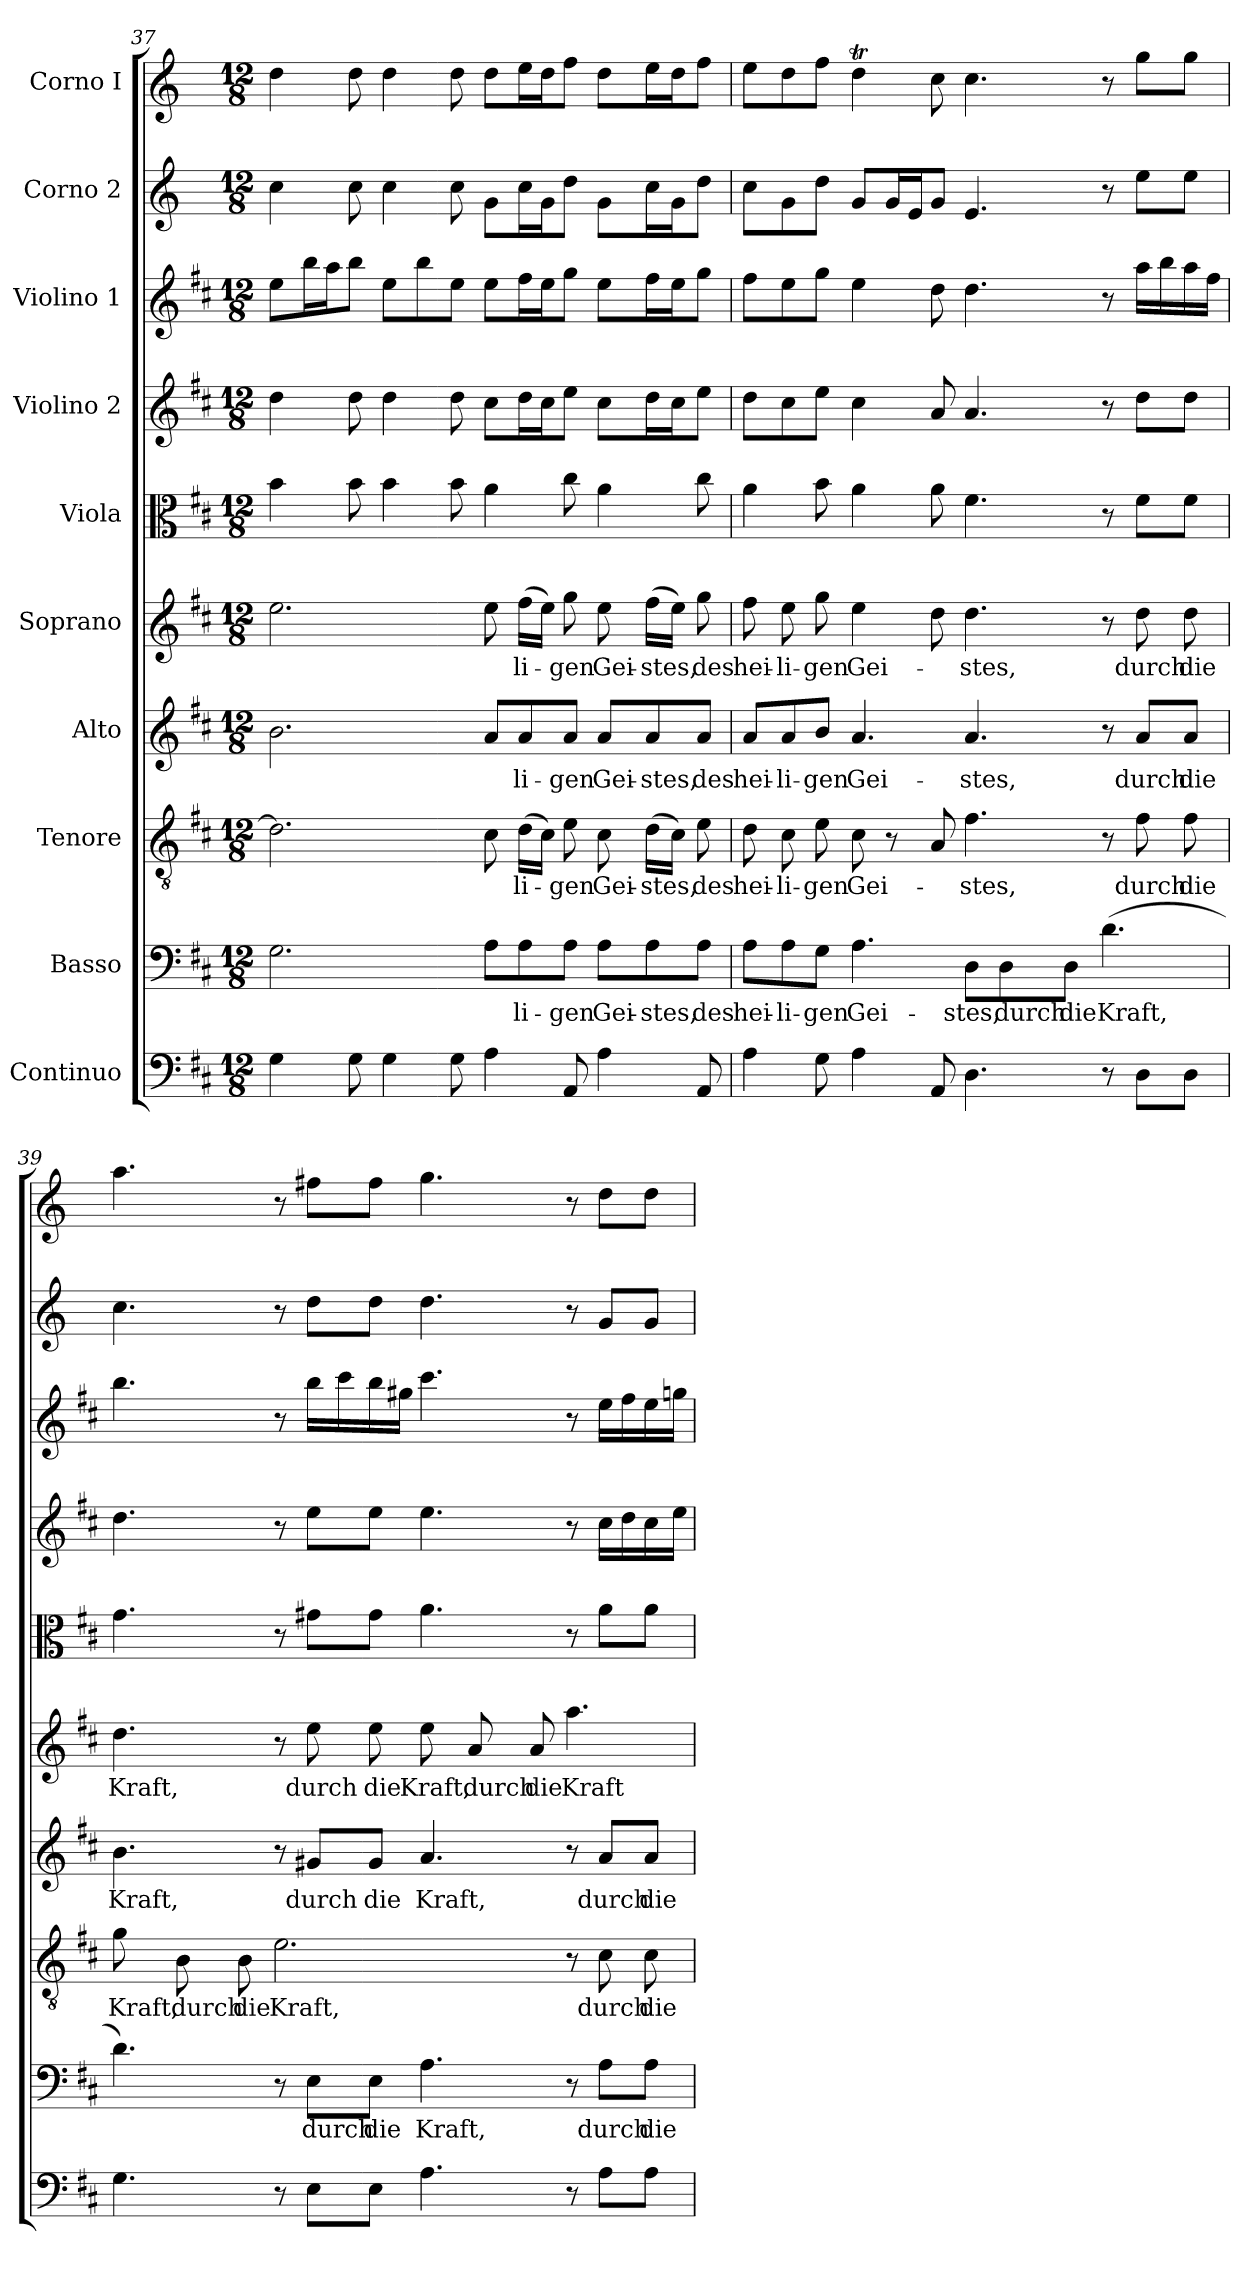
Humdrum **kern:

**kern	**kern	**text	**kern	**text	**kern	**text	**kern	**text	**kern	**kern	**kern	**kern	**kern
*part10	*part9	*part9	*part8	*part8	*part7	*part7	*part6	*part6	*part5	*part4	*part3	*part2	*part1
*staff10	*staff9	*staff9	*staff8	*staff8	*staff7	*staff7	*staff6	*staff6	*staff5	*staff4	*staff3	*staff2	*staff1
*I"Continuo	*I"Basso	*	*I"Tenore	*	*I"Alto	*	*I"Soprano	*	*I"Viola	*I"Violino 2	*I"Violino 1	*I"Corno 2	*I"Corno I
!!LO:PB:g=z
*clefF4	*clefF4	*	*clefGv2	*	*clefG2	*	*clefG2	*	*clefC3	*clefG2	*clefG2	*clefG2	*clefG2
*	*	*	*	*	*	*	*	*	*	*	*	*ITrd-1c-2	*ITrd-1c-2
*k[f#c#]	*k[f#c#]	*	*k[f#c#]	*	*k[f#c#]	*	*k[f#c#]	*	*k[f#c#]	*k[f#c#]	*k[f#c#]	*k[f#c#]	*k[f#c#]
*D:	*D:	*	*D:	*	*D:	*	*D:	*	*D:	*D:	*D:	*D:	*D:
*M12/8	*M12/8	*	*M12/8	*	*M12/8	*	*M12/8	*	*M12/8	*M12/8	*M12/8	*M12/8	*M12/8
=37	=37	=37	=37	=37	=37	=37	=37	=37	=37	=37	=37	=37	=37
4G\	2.G\	.	2.d\]	.	2.b\	.	2.ee\	.	4b\	4dd\	8ee\L	4dd\	4ee\
.	.	.	.	.	.	.	.	.	.	.	16bb\L	.	.
.	.	.	.	.	.	.	.	.	.	.	16aa\J	.	.
8G\	.	.	.	.	.	.	.	.	8b\	8dd\	8bb\J	8dd\	8ee\
4G\	.	.	.	.	.	.	.	.	4b\	4dd\	8ee\L	4dd\	4ee\
.	.	.	.	.	.	.	.	.	.	.	8bb\	.	.
8G\	.	.	.	.	.	.	.	.	8b\	8dd\	8ee\J	8dd\	8ee\
4A\	8A\L	.	8c#\	.	8a/L	.	8ee\	.	4a\	8cc#\L	8ee\L	8a\L	8ee\L
.	8A\	-li-	(16d\LL	-li-	8a/	-li-	(16ff#\LL	-li-	.	16dd\L	16ff#\L	16dd\L	16ff#\L
.	.	.	16c#\JJ)	.	.	.	16ee\JJ)	.	.	16cc#\J	16ee\J	16a\J	16ee\J
8AA/	8A\J	-gen	8e\	-gen	8a/J	-gen	8gg\	-gen	8cc#\	8ee\J	8gg\J	8ee\J	8gg\J
4A\	8A\L	Gei-	8c#\	Gei-	8a/L	Gei-	8ee\	Gei-	4a\	8cc#\L	8ee\L	8a\L	8ee\L
.	8A\	-stes,	(16d\LL	-stes,	8a/	-stes,	(16ff#\LL	-stes,	.	16dd\L	16ff#\L	16dd\L	16ff#\L
.	.	.	16c#\JJ)	.	.	.	16ee\JJ)	.	.	16cc#\J	16ee\J	16a\J	16ee\J
8AA/	8A\J	des	8e\	des	8a/J	des	8gg\	des	8cc#\	8ee\J	8gg\J	8ee\J	8gg\J
=38	=38	=38	=38	=38	=38	=38	=38	=38	=38	=38	=38	=38	=38
4A\	8A\L	hei-	8d\	hei-	8a/L	hei-	8ff#\	hei-	4a\	8dd\L	8ff#\L	8dd\L	8ff#\L
.	8A\	-li-	8c#\	-li-	8a/	-li-	8ee\	-li-	.	8cc#\	8ee\	8a\	8ee\
8G\	8G\J	-gen	8e\	-gen	8b/J	-gen	8gg\	-gen	8b\	8ee\J	8gg\J	8ee\J	8gg\J
4A\	4.A\	Gei-	8c#\	Gei-	4.a/	Gei-	4ee\	Gei-	4a\	4cc#\	4ee\	8a/L	4eeT\
.	.	.	8r	.	.	.	.	.	.	.	.	16a/L	.
.	.	.	.	.	.	.	.	.	.	.	.	16f#/J	.
8AA/	.	.	8A/	.	.	.	8dd\	.	8a\	8a/	8dd\	8a/J	8dd\
4.D\	8D\L	-stes,	4.f#\	-stes,	4.a/	-stes,	4.dd\	-stes,	4.f#\	4.a/	4.dd\	4.f#/	4.dd\
.	8D\	durch	.	.	.	.	.	.	.	.	.	.	.
.	8D\J	die	.	.	.	.	.	.	.	.	.	.	.
8r	(4.d\	Kraft,	8r	.	8r	.	8r	.	8r	8r	8r	8r	8r
8D\L	.	.	8f#\	durch	8a/L	durch	8dd\	durch	8f#\L	8dd\L	16aa\LL	8ff#\L	8aa\L
.	.	.	.	.	.	.	.	.	.	.	16bb\	.	.
8D\J	.	.	8f#\	die	8a/J	die	8dd\	die	8f#\J	8dd\J	16aa\	8ff#\J	8aa\J
.	.	.	.	.	.	.	.	.	.	.	16ff#\JJ	.	.
!!LO:PB:g=z
=39	=39	=39	=39	=39	=39	=39	=39	=39	=39	=39	=39	=39	=39
4.G\	4.d\)	.	8g\	Kraft,	4.b\	Kraft,	4.dd\	Kraft,	4.g\	4.dd\	4.bb\	4.dd\	4.bb\
.	.	.	8B\	durch	.	.	.	.	.	.	.	.	.
.	.	.	8B\	die	.	.	.	.	.	.	.	.	.
8r	8r	.	2.e\	Kraft,	8r	.	8r	.	8r	8r	8r	8r	8r
8E\L	8E\L	durch	.	.	8g#X/L	durch	8ee\	durch	8g#X\L	8ee\L	16bb\LL	8ee\L	8gg#X\L
.	.	.	.	.	.	.	.	.	.	.	16ccc#\	.	.
8E\J	8E\J	die	.	.	8g#/J	die	8ee\	die	8g#\J	8ee\J	16bb\	8ee\J	8gg#\J
.	.	.	.	.	.	.	.	.	.	.	16gg#X\JJ	.	.
4.A\	4.A\	Kraft,	.	.	4.a/	Kraft,	8ee\	Kraft,	4.a\	4.ee\	4.ccc#\	4.ee\	4.aa\
.	.	.	.	.	.	.	8a/	durch	.	.	.	.	.
.	.	.	.	.	.	.	8a/	die	.	.	.	.	.
8r	8r	.	8r	.	8r	.	4.aa\	Kraft	8r	8r	8r	8r	8r
8A\L	8A\L	durch	8c#\	durch	8a/L	durch	.	.	8a\L	16cc#\LL	16ee\LL	8a/L	8ee\L
.	.	.	.	.	.	.	.	.	.	16dd\	16ff#\	.	.
8A\J	8A\J	die	8c#\	die	8a/J	die	.	.	8a\J	16cc#\	16ee\	8a/J	8ee\J
.	.	.	.	.	.	.	.	.	.	16ee\JJ	16ggn\JJ	.	.
=	=	=	=	=	=	=	=	=	=	=	=	=	=
*-	*-	*-	*-	*-	*-	*-	*-	*-	*-	*-	*-	*-	*-
